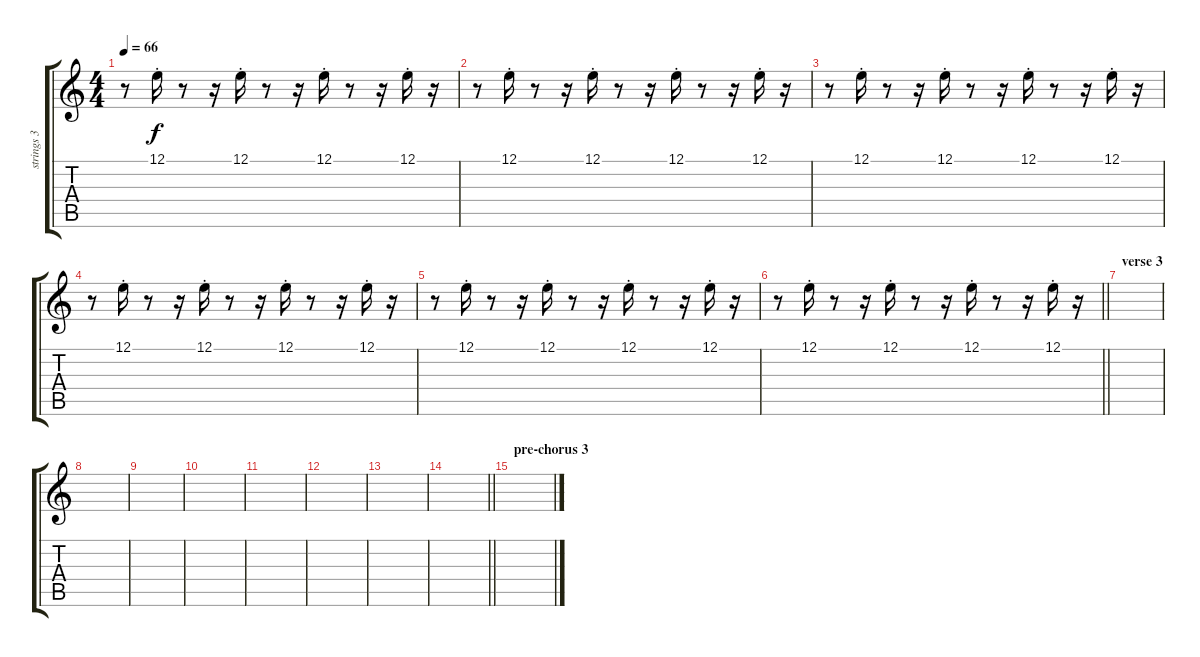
\track ("strings 3" "strings 3") {instrument tremolostrings}
\staff {score tabs}
\tuning (E4 B3 G3 D3 A2 E2) {hide}
\ts (4 4)
\tempo 66
\clef g2
\ks c
r.8{dy f} 12.1{st}.16 r.8 r.16 12.1{st}.16 r.8 r.16 12.1{st}.16 r.8 r.16 12.1{st}.16 r.16 |
r.8 12.1{st}.16 r.8 r.16 12.1{st}.16 r.8 r.16 12.1{st}.16 r.8 r.16 12.1{st}.16 r.16 |
r.8 12.1{st}.16 r.8 r.16 12.1{st}.16 r.8 r.16 12.1{st}.16 r.8 r.16 12.1{st}.16 r.16 |
r.8 12.1{st}.16 r.8 r.16 12.1{st}.16 r.8 r.16 12.1{st}.16 r.8 r.16 12.1{st}.16 r.16 |
r.8 12.1{st}.16 r.8 r.16 12.1{st}.16 r.8 r.16 12.1{st}.16 r.8 r.16 12.1{st}.16 r.16 |
\barLineRight lightlight
r.8 12.1{st}.16 r.8 r.16 12.1{st}.16 r.8 r.16 12.1{st}.16 r.8 r.16 12.1{st}.16 r.16 |
\section ("" "verse 3")
|
|
|
|
|
|
|
\barLineRight lightlight
|
\section ("" "pre-chorus 3")
